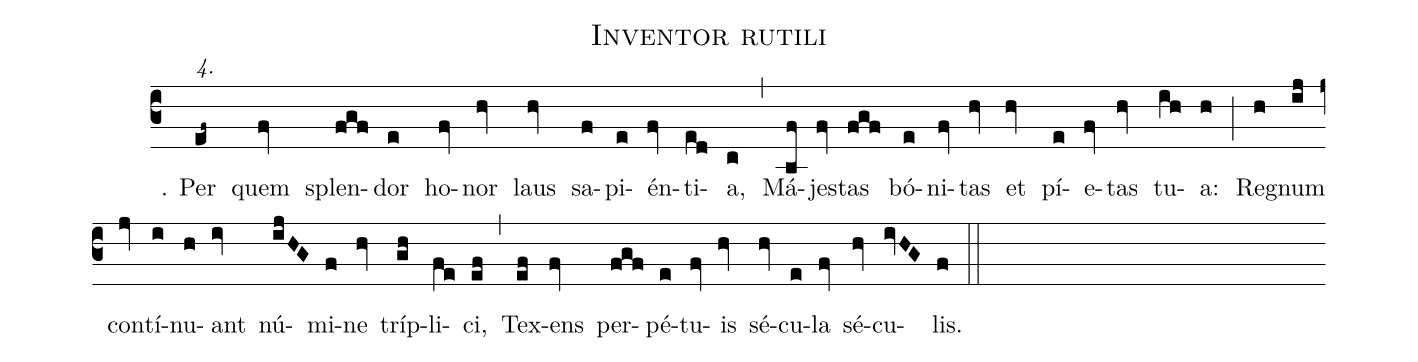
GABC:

name: Inventor rutili;
%%
(c3) <alt>4.</alt> <sp>℣.</sp> Per(ef~) quem(fv) splen(fgf)dor(e) ho(fv)nor(hv) laus(hv) sa(f)pi(e)én(fv)ti(ed)a,(c) (,)
Má(bf)jes(fv)tas(fgf) bó(e)ni(fv)tas(hv) et(hv) pí(e)e(fv)tas(hv) tu(ih)a:(h) (;)
Reg(h)num(ij) con(jv)tí(i)nu(h)ant(iv) nú(ijHG)mi(f)ne(hv) tríp(gh)li(fe)ci,(ef) (,)
Tex(ef)ens(fv) per(fgf)pé(e)tu(fv)is(hv) sé(hv)cu(e)la(fv) sé(hv)cu(ivHG)lis.(f) (::)
